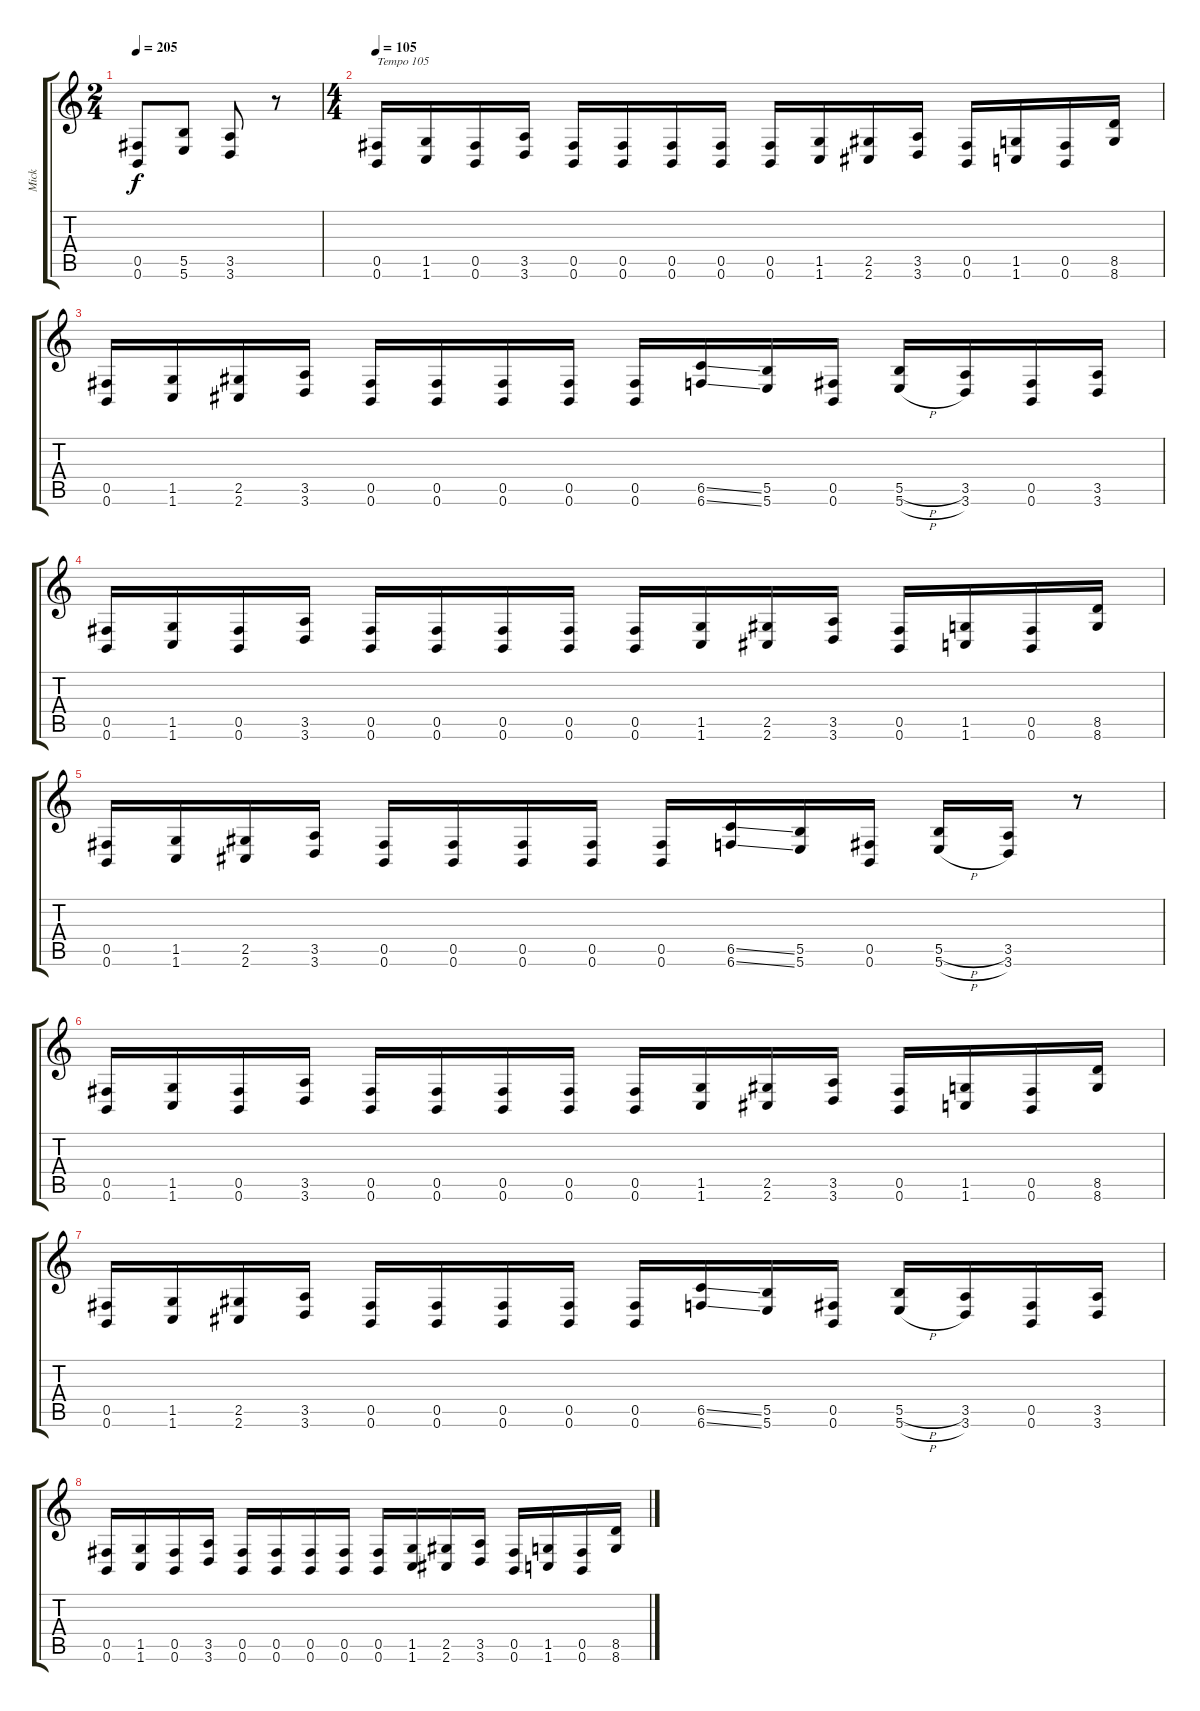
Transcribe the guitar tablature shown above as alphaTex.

\track ("Mick" "Mick") {instrument distortionguitar}
\staff {score tabs}
\tuning (Db4 Ab3 E3 B2 Gb2 B1) {hide}
\ts (2 4)
\tempo 205
\clef g2
\ks c
(0.5 0.6).8{dy f} (5.5 5.6).8 (3.5 3.6).8 r.8 |
\ts (4 4)
\tempo 105
(0.5 0.6).16{txt "Tempo 105"} (1.5 1.6).16 (0.5 0.6).16 (3.5 3.6).16 (0.5 0.6).16 (0.5 0.6).16 (0.5 0.6).16 (0.5 0.6).16 (0.5 0.6).16 (1.5 1.6).16 (2.5 2.6).16 (3.5 3.6).16 (0.5 0.6).16 (1.5 1.6).16 (0.5 0.6).16 (8.5 8.6).16 |
(0.5 0.6).16 (1.5 1.6).16 (2.5 2.6).16 (3.5 3.6).16 (0.5 0.6).16 (0.5 0.6).16 (0.5 0.6).16 (0.5 0.6).16 (0.5 0.6).16 (6.5{ss} 6.6{ss}).16 (5.5 5.6).16 (0.5 0.6).16 (5.5{h} 5.6{h}).16 (3.5 3.6).16 (0.5 0.6).16 (3.5 3.6).16 |
(0.5 0.6).16 (1.5 1.6).16 (0.5 0.6).16 (3.5 3.6).16 (0.5 0.6).16 (0.5 0.6).16 (0.5 0.6).16 (0.5 0.6).16 (0.5 0.6).16 (1.5 1.6).16 (2.5 2.6).16 (3.5 3.6).16 (0.5 0.6).16 (1.5 1.6).16 (0.5 0.6).16 (8.5 8.6).16 |
(0.5 0.6).16 (1.5 1.6).16 (2.5 2.6).16 (3.5 3.6).16 (0.5 0.6).16 (0.5 0.6).16 (0.5 0.6).16 (0.5 0.6).16 (0.5 0.6).16 (6.5{ss} 6.6{ss}).16 (5.5 5.6).16 (0.5 0.6).16 (5.5{h} 5.6{h}).16 (3.5 3.6).16 r.8 |
(0.5 0.6).16 (1.5 1.6).16 (0.5 0.6).16 (3.5 3.6).16 (0.5 0.6).16 (0.5 0.6).16 (0.5 0.6).16 (0.5 0.6).16 (0.5 0.6).16 (1.5 1.6).16 (2.5 2.6).16 (3.5 3.6).16 (0.5 0.6).16 (1.5 1.6).16 (0.5 0.6).16 (8.5 8.6).16 |
(0.5 0.6).16 (1.5 1.6).16 (2.5 2.6).16 (3.5 3.6).16 (0.5 0.6).16 (0.5 0.6).16 (0.5 0.6).16 (0.5 0.6).16 (0.5 0.6).16 (6.5{ss} 6.6{ss}).16 (5.5 5.6).16 (0.5 0.6).16 (5.5{h} 5.6{h}).16 (3.5 3.6).16 (0.5 0.6).16 (3.5 3.6).16 |
(0.5 0.6).16 (1.5 1.6).16 (0.5 0.6).16 (3.5 3.6).16 (0.5 0.6).16 (0.5 0.6).16 (0.5 0.6).16 (0.5 0.6).16 (0.5 0.6).16 (1.5 1.6).16 (2.5 2.6).16 (3.5 3.6).16 (0.5 0.6).16 (1.5 1.6).16 (0.5 0.6).16 (8.5 8.6).16
